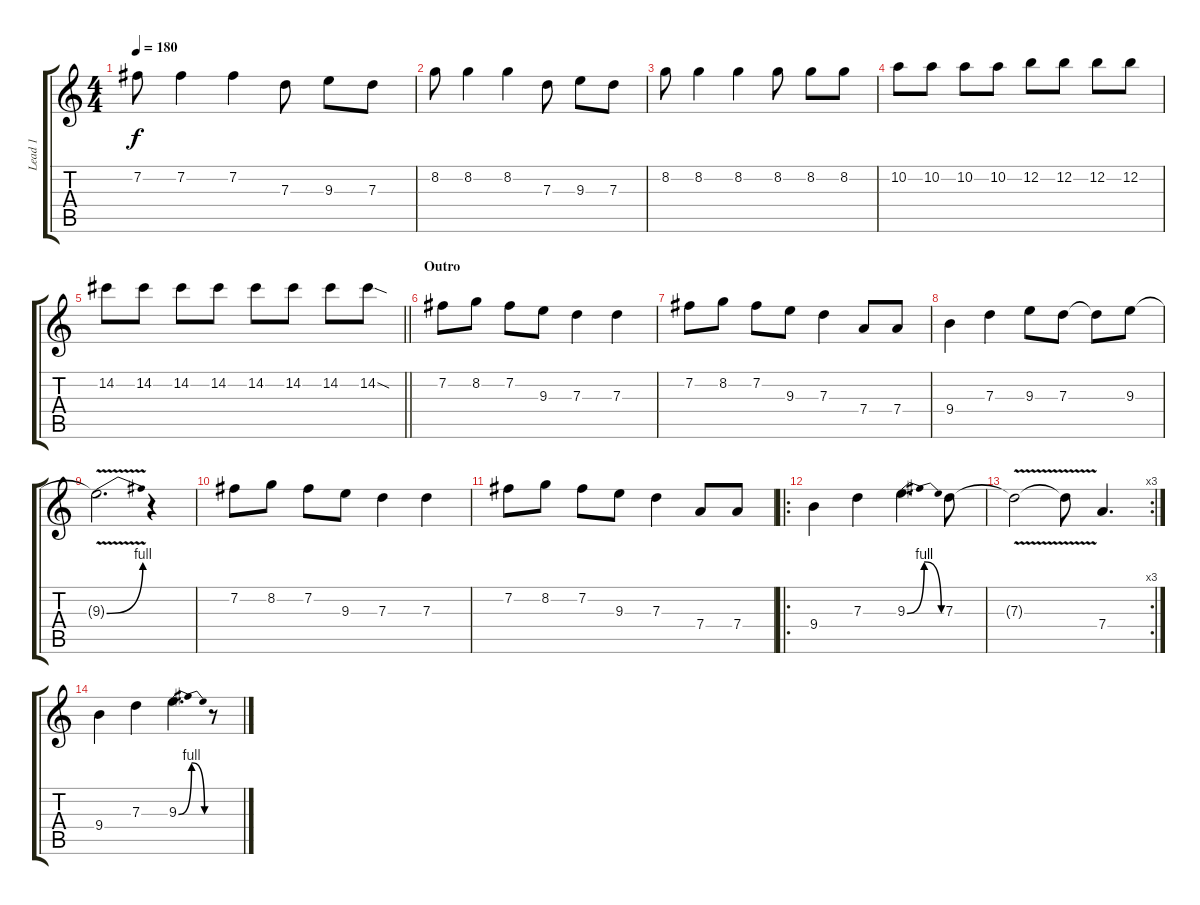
\track ("Lead 1" "Lead 1") {instrument overdrivenguitar}
\staff {score tabs}
\tuning (E4 B3 G3 D3 A2 E2) {hide}
\ts (4 4)
\tempo 180
\clef g2
\ks c
7.2.8{dy f} 7.2.4 7.2.4 7.3.8 9.3.8 7.3.8 |
8.2.8 8.2.4 8.2.4 7.3.8 9.3.8 7.3.8 |
8.2.8 8.2.4 8.2.4 8.2.8 8.2.8 8.2.8 |
10.2.8 10.2.8 10.2.8 10.2.8 12.2.8 12.2.8 12.2.8 12.2.8 |
\barLineRight lightlight
14.2.8 14.2.8 14.2.8 14.2.8 14.2.8 14.2.8 14.2.8 14.2{sod}.8 |
\section ("" "Outro")
7.2.8 8.2.8 7.2.8 9.3.8 7.3.4 7.3.4 |
7.2.8 8.2.8 7.2.8 9.3.8 7.3.4 7.4.8 7.4.8 |
9.4.4 7.3.4 9.3.8 7.3.8 7.3{t}.8 9.3.8 |
9.3{be (bend 0 0 60 4) v t}.2{d} r.4 |
7.2.8 8.2.8 7.2.8 9.3.8 7.3.4 7.3.4 |
7.2.8 8.2.8 7.2.8 9.3.8 7.3.4 7.4.8 7.4.8 |
\ro
9.4.4 7.3.4 9.3{be (bendrelease 0 0 30 4 30 4 60 0)}.4{d} 7.3.8 |
\rc 3
7.3{v t}.2 7.3{t}.8 7.4.4{d} |
9.4.4 7.3.4 9.3{be (bendrelease 0 0 30 4 30 4 60 0)}.4{d} r.8
